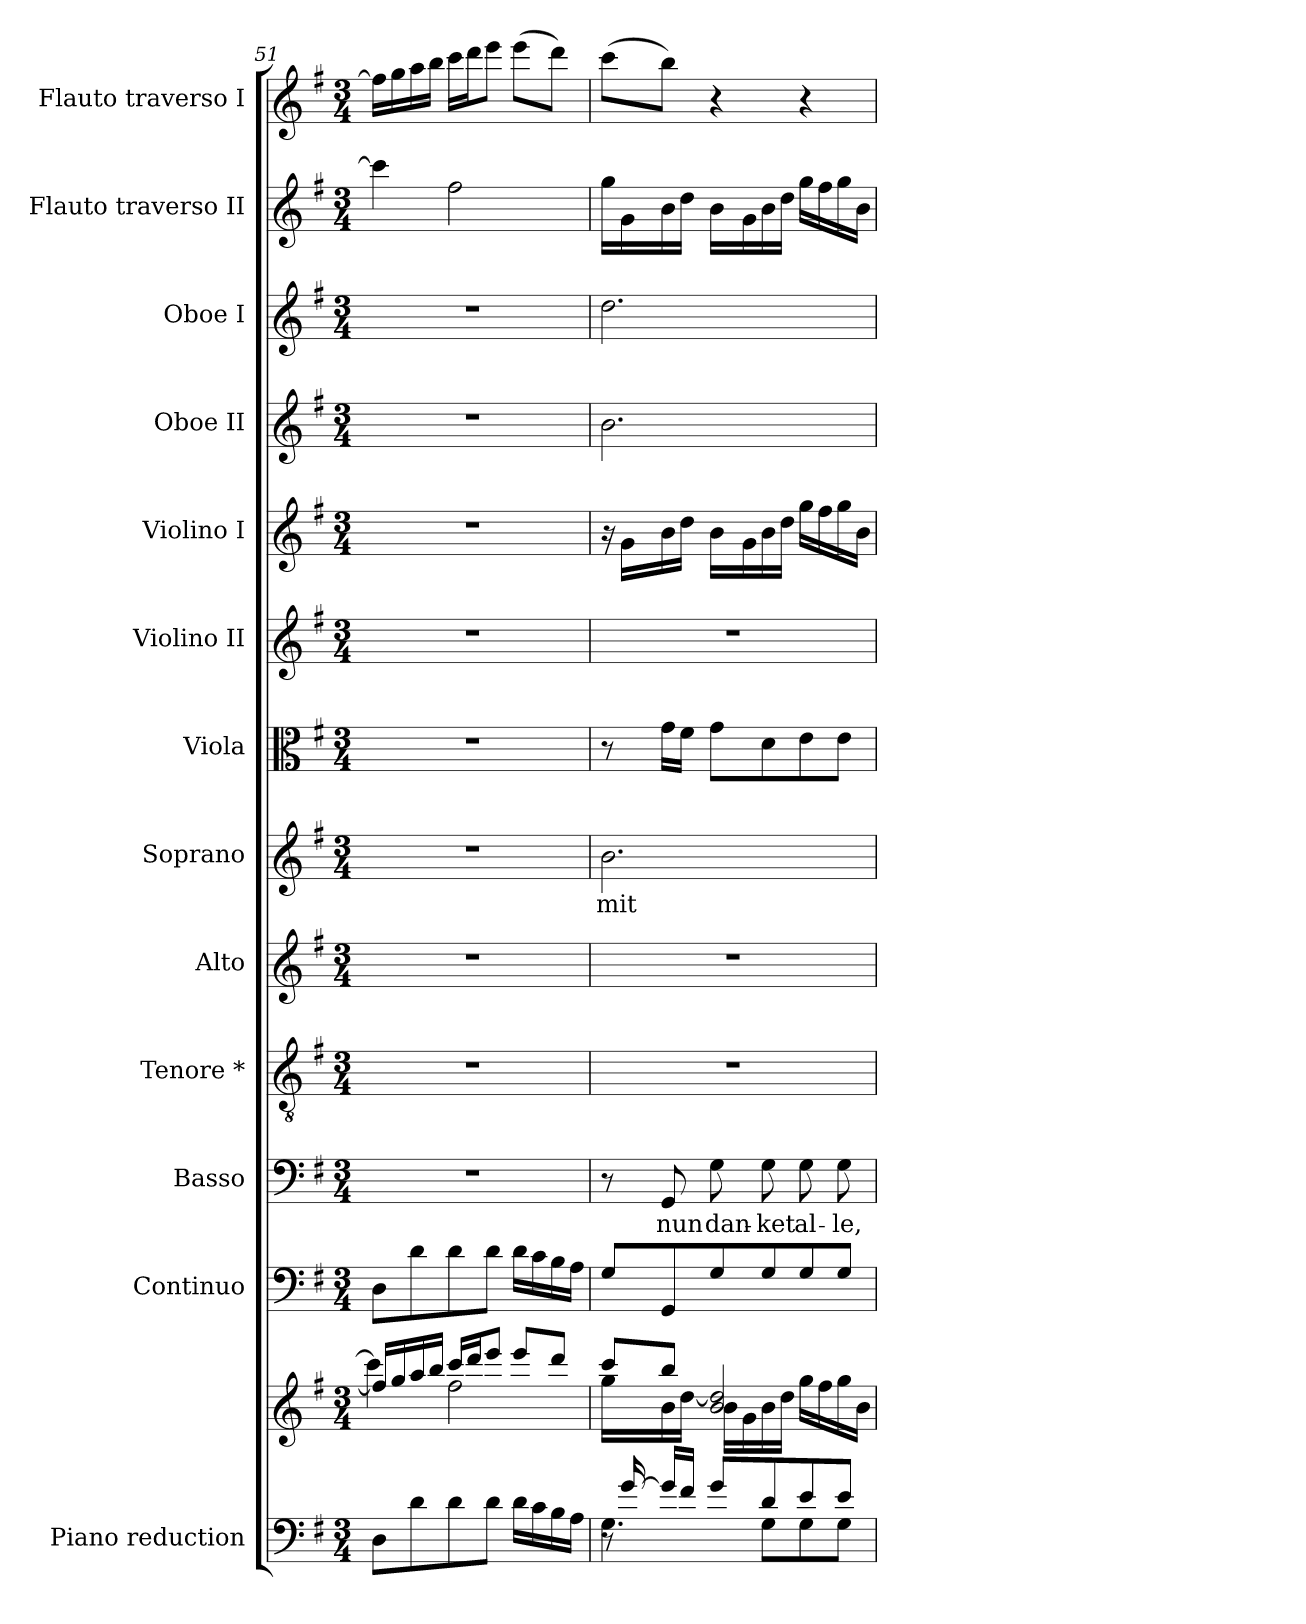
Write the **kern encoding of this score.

**kern	**kern	**kern	**kern	**text	**kern	**kern	**kern	**text	**kern	**kern	**kern	**kern	**kern	**kern	**kern
*part13	*part13	*part12	*part11	*part11	*part10	*part9	*part8	*part8	*part7	*part6	*part5	*part4	*part3	*part2	*part1
*staff14	*staff13	*staff12	*staff11	*staff11	*staff10	*staff9	*staff8	*staff8	*staff7	*staff6	*staff5	*staff4	*staff3	*staff2	*staff1
*I"Piano reduction	*	*I"Continuo	*I"Basso	*	*I"Tenore *	*I"Alto	*I"Soprano	*	*I"Viola	*I"Violino II	*I"Violino I	*I"Oboe II	*I"Oboe I	*I"Flauto traverso II	*I"Flauto traverso I
*I'Pno	*	*	*	*	*	*	*	*	*I'Vla	*I'Vln	*I'Vln	*I'Ob	*I'Ob	*	*
*clefF4	*clefG2	*clefF4	*clefF4	*	*clefGv2	*clefG2	*clefG2	*	*clefC3	*clefG2	*clefG2	*clefG2	*clefG2	*clefG2	*clefG2
*k[f#]	*k[f#]	*k[f#]	*k[f#]	*	*k[f#]	*k[f#]	*k[f#]	*	*k[f#]	*k[f#]	*k[f#]	*k[f#]	*k[f#]	*k[f#]	*k[f#]
*M3/4	*M3/4	*M3/4	*M3/4	*	*M3/4	*M3/4	*M3/4	*	*M3/4	*M3/4	*M3/4	*M3/4	*M3/4	*M3/4	*M3/4
=51	=51	=51	=51	=51	=51	=51	=51	=51	=51	=51	=51	=51	=51	=51	=51
*	*^	*	*	*	*	*	*	*	*	*	*	*	*	*	*
8D\L	16ff#/LL]	4ccc\]	8D\L	2.r	.	2.r	2.r	2.r	.	2.r	2.r	2.r	2.r	2.r	4ccc\]	16ff#\LL]
.	16gg/	.	.	.	.	.	.	.	.	.	.	.	.	.	.	16gg\
8d\	16aa/	.	8d\	.	.	.	.	.	.	.	.	.	.	.	.	16aa\
.	16bb/JJ	.	.	.	.	.	.	.	.	.	.	.	.	.	.	16bb\JJ
8d\	16ccc/LL	2ff#\	8d\	.	.	.	.	.	.	.	.	.	.	.	2ff#\	16ccc\LL
.	16ddd/J	.	.	.	.	.	.	.	.	.	.	.	.	.	.	16ddd\J
8d\J	8eee/J	.	8d\J	.	.	.	.	.	.	.	.	.	.	.	.	8eee\J
16d\LL	8eee/L	.	16d\LL	.	.	.	.	.	.	.	.	.	.	.	.	(8eee\L
16c\	.	.	16c\	.	.	.	.	.	.	.	.	.	.	.	.	.
16B\	8ddd/J	.	16B\	.	.	.	.	.	.	.	.	.	.	.	.	8ddd\J)
16A\JJ	.	.	16A\JJ	.	.	.	.	.	.	.	.	.	.	.	.	.
=52	=52	=52	=52	=52	=52	=52	=52	=52	=52	=52	=52	=52	=52	=52	=52	=52
*^	*	*	*	*	*	*	*	*	*	*	*	*	*	*	*	*
*	*^	*	*	*	*	*	*	*	*	*	*	*	*	*	*	*	*
!	!	!	!	!	!	!	!	!	!	!	!LO:LY:b	!	!	!	!	!	!	!
16ryy	8r	4.G\	8ccc/L	16gg\LL	8G/L	8r	.	2.r	2.r	2.b\	mit	8r	2.r	16r	2.b\	2.dd\	16gg\LL	(8ccc\L
[16g/	.	.	.	16ryy	.	.	.	.	.	.	.	.	.	16g\LL	.	.	16g\	.
!	!	!	!	!	!	!	!LO:LY:b	!	!	!	!	!	!	!	!	!	!	!
2ryy	16g/LL]	.	8bb/J	16b\	8GG/	8GG/	nun	.	.	.	.	16g\LL	.	16b\	.	.	16b\	8bb\J)
.	16f#/JJ	.	.	[>16dd\JJ	.	.	.	.	.	.	.	16f#\JJ	.	16dd\JJ	.	.	16dd\JJ	.
!	!	!	!	!	!	!	!LO:LY:b	!	!	!	!	!	!	!	!	!	!	!
.	8g/L	.	2b/ 2dd/]	16b\LL	8G/	8G\	dan-	.	.	.	.	8g\L	.	16b\LL	.	.	16b\LL	4r
.	.	.	.	16g\	.	.	.	.	.	.	.	.	.	16g\	.	.	16g\	.
!	!	!	!	!	!	!	!LO:LY:b	!	!	!	!	!	!	!	!	!	!	!
.	8d/	8G\L	.	16b\	8G/	8G\	-ket	.	.	.	.	8d\	.	16b\	.	.	16b\	.
.	.	.	.	16dd\JJ	.	.	.	.	.	.	.	.	.	16dd\JJ	.	.	16dd\JJ	.
!	!	!	!	!	!	!	!LO:LY:b	!	!	!	!	!	!	!	!	!	!	!
.	8e/	8G\	.	16gg\LL	8G/	8G\	al-	.	.	.	.	8e\	.	16gg\LL	.	.	16gg\LL	4r
.	.	.	.	16ff#\	.	.	.	.	.	.	.	.	.	16ff#\	.	.	16ff#\	.
!	!	!	!	!	!	!	!LO:LY:b	!	!	!	!	!	!	!	!	!	!	!
8ryy	8e/J	8G\J	.	16gg\	8G/J	8G\	-le,	.	.	.	.	8e\J	.	16gg\	.	.	16gg\	.
.	.	.	.	16b\JJ	.	.	.	.	.	.	.	.	.	16b\JJ	.	.	16b\JJ	.
*v	*v	*v	*	*	*	*	*	*	*	*	*	*	*	*	*	*	*	*
*	*v	*v	*	*	*	*	*	*	*	*	*	*	*	*	*	*
=	=	=	=	=	=	=	=	=	=	=	=	=	=	=	=
*-	*-	*-	*-	*-	*-	*-	*-	*-	*-	*-	*-	*-	*-	*-	*-
